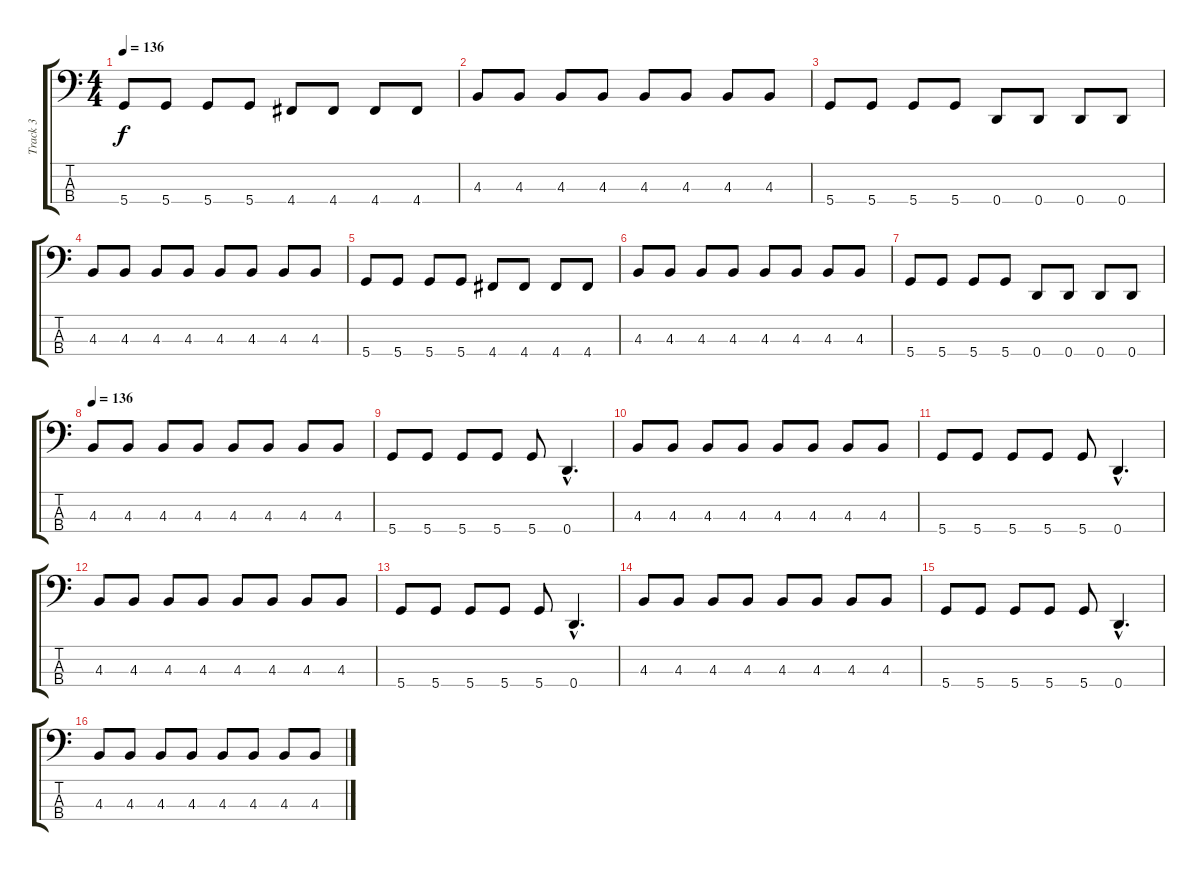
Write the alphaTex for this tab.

\track ("Track 3" "Track 3") {instrument electricbasspick}
\staff {score tabs}
\tuning (F2 C2 G1 D1) {hide}
\ts (4 4)
\tempo 136
\clef f4
\ks c
5.4.8{dy f} 5.4.8 5.4.8 5.4.8 4.4.8 4.4.8 4.4.8 4.4.8 |
4.3.8 4.3.8 4.3.8 4.3.8 4.3.8 4.3.8 4.3.8 4.3.8 |
5.4.8 5.4.8 5.4.8 5.4.8 0.4.8 0.4.8 0.4.8 0.4.8 |
4.3.8 4.3.8 4.3.8 4.3.8 4.3.8 4.3.8 4.3.8 4.3.8 |
5.4.8 5.4.8 5.4.8 5.4.8 4.4.8 4.4.8 4.4.8 4.4.8 |
4.3.8 4.3.8 4.3.8 4.3.8 4.3.8 4.3.8 4.3.8 4.3.8 |
5.4.8 5.4.8 5.4.8 5.4.8 0.4.8 0.4.8 0.4.8 0.4.8 |
\tempo 136
4.3.8 4.3.8 4.3.8 4.3.8 4.3.8 4.3.8 4.3.8 4.3.8 |
5.4.8 5.4.8 5.4.8 5.4.8 5.4.8 0.4{hac}.4{d} |
4.3.8 4.3.8 4.3.8 4.3.8 4.3.8 4.3.8 4.3.8 4.3.8 |
5.4.8 5.4.8 5.4.8 5.4.8 5.4.8 0.4{hac}.4{d} |
4.3.8 4.3.8 4.3.8 4.3.8 4.3.8 4.3.8 4.3.8 4.3.8 |
5.4.8 5.4.8 5.4.8 5.4.8 5.4.8 0.4{hac}.4{d} |
4.3.8 4.3.8 4.3.8 4.3.8 4.3.8 4.3.8 4.3.8 4.3.8 |
5.4.8 5.4.8 5.4.8 5.4.8 5.4.8 0.4{hac}.4{d} |
4.3.8 4.3.8 4.3.8 4.3.8 4.3.8 4.3.8 4.3.8 4.3.8
